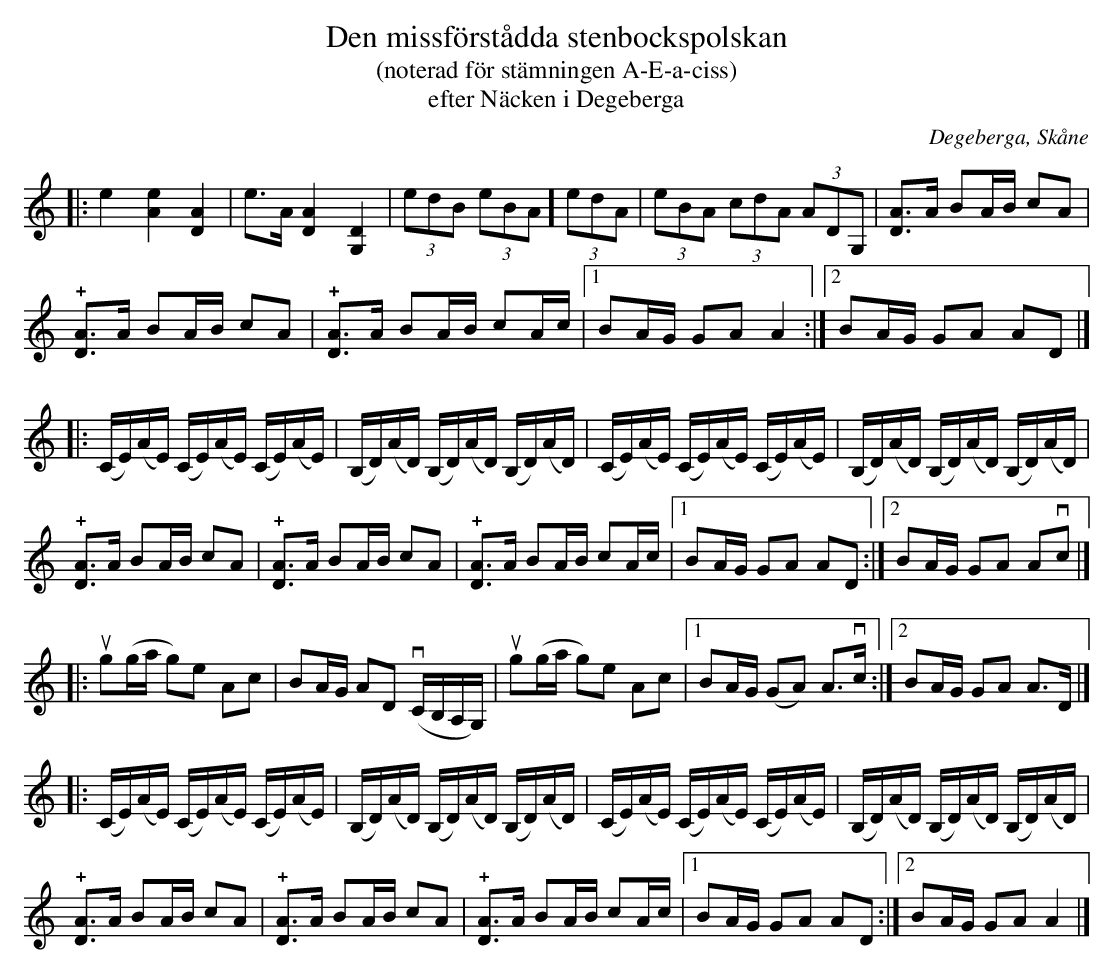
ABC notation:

X:1
T:Den missförstådda stenbockspolskan
T:(noterad för stämningen A-E-a-ciss)
T:efter Näcken i Degeberga
O:Degeberga, Skåne
U:o=+open+
M:none
K:Am
[L:1/8]|:e2 [A2e2] [D2A2] |e>A [DA]2 [G,D]2 | (3edB (3eBA] (3edA | (3eBA (3cdA (3ADG, |[DA]>A BA/B/ cA |
 !+![DA]>A BA/B/ cA | !+![DA]>A BA/B/ cA/c/ |1 BA/G/ GA A2 :|2 BA/G/ GA AD |]
[L:1/16]|: (CE)(AE) (CE)(AE) (CE)(AE) | (B,D)(AD) (B,D)(AD) (B,D)(AD) | (CE)(AE) (CE)(AE) (CE)(AE) | (B,D)(AD) (B,D)(AD) (B,D)(AD) |
[L:1/8] !+![DA]>A BA/B/ cA | !+![DA]>A BA/B/ cA | !+![DA]>A BA/B/ cA/c/ |1 BA/G/ GA AD :|2 BA/G/ GA Avc |]
[L:1/8] |: ug(g/a/ g)e Ac | BA/G/ AD v(C/B,/A,/G,/) | ug(g/a/ g)e Ac |1 BA/G/ (GA) A>vc :|2 BA/G/ GA A>D |]
[L:1/16]|: (CE)(AE) (CE)(AE) (CE)(AE) | (B,D)(AD) (B,D)(AD) (B,D)(AD) | (CE)(AE) (CE)(AE) (CE)(AE) | (B,D)(AD) (B,D)(AD) (B,D)(AD) |
[L:1/8] !+![DA]>A BA/B/ cA | !+![DA]>A BA/B/ cA | !+![DA]>A BA/B/ cA/c/ |1 BA/G/ GA AD :|2 BA/G/ GA A2 |]
